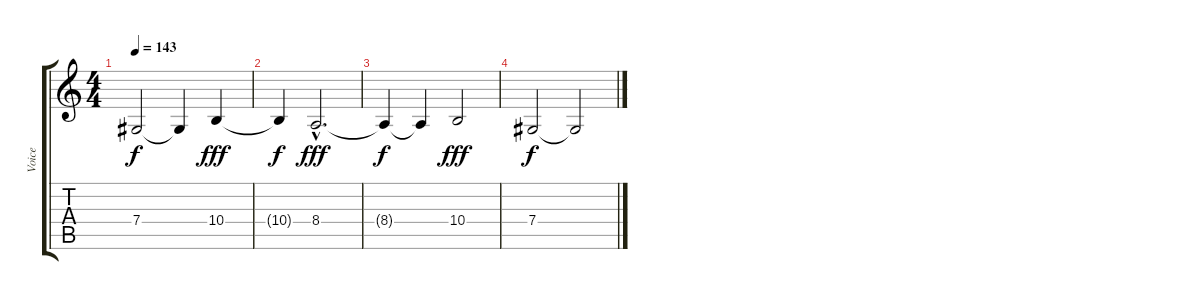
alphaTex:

\track ("Voice" "Voice") {instrument cello}
\staff {score tabs}
\tuning (Eb4 Bb3 Gb3 Db3 Ab2 Db2) {hide}
\ts (4 4)
\tempo 143
\clef g2
\ks c
7.4{t}.2{dy f} 7.4{t}.4 10.4.4{dy fff} |
10.4{t}.4{dy f} 8.4{hac}.2{d dy fff} |
8.4{t}.4{dy f} 8.4{t}.4 10.4.2{dy fff} |
7.4.2{dy f} 7.4{t}.2
